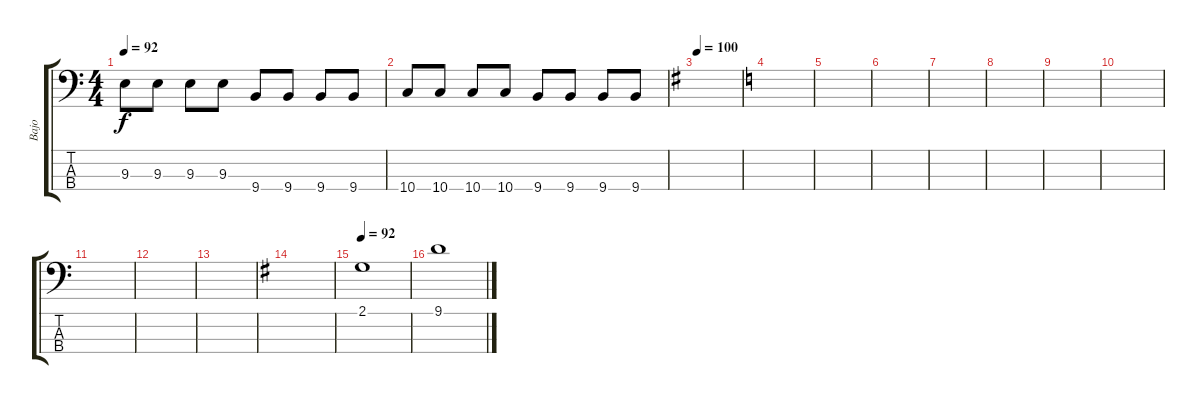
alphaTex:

\track ("Bajo" "Bajo") {instrument electricbassfinger}
\staff {score tabs}
\tuning (F2 C2 G1 D1) {hide}
\ts (4 4)
\tempo 92
\clef f4
\ks c
9.3.8{dy f} 9.3.8 9.3.8 9.3.8 9.4.8 9.4.8 9.4.8 9.4.8 |
10.4.8 10.4.8 10.4.8 10.4.8 9.4.8 9.4.8 9.4.8 9.4.8 |
\tempo 100
\ks g
|
\ks c
|
|
|
|
|
|
|
|
|
|
\ks g
|
\tempo 92
2.1.1 |
9.1.1
